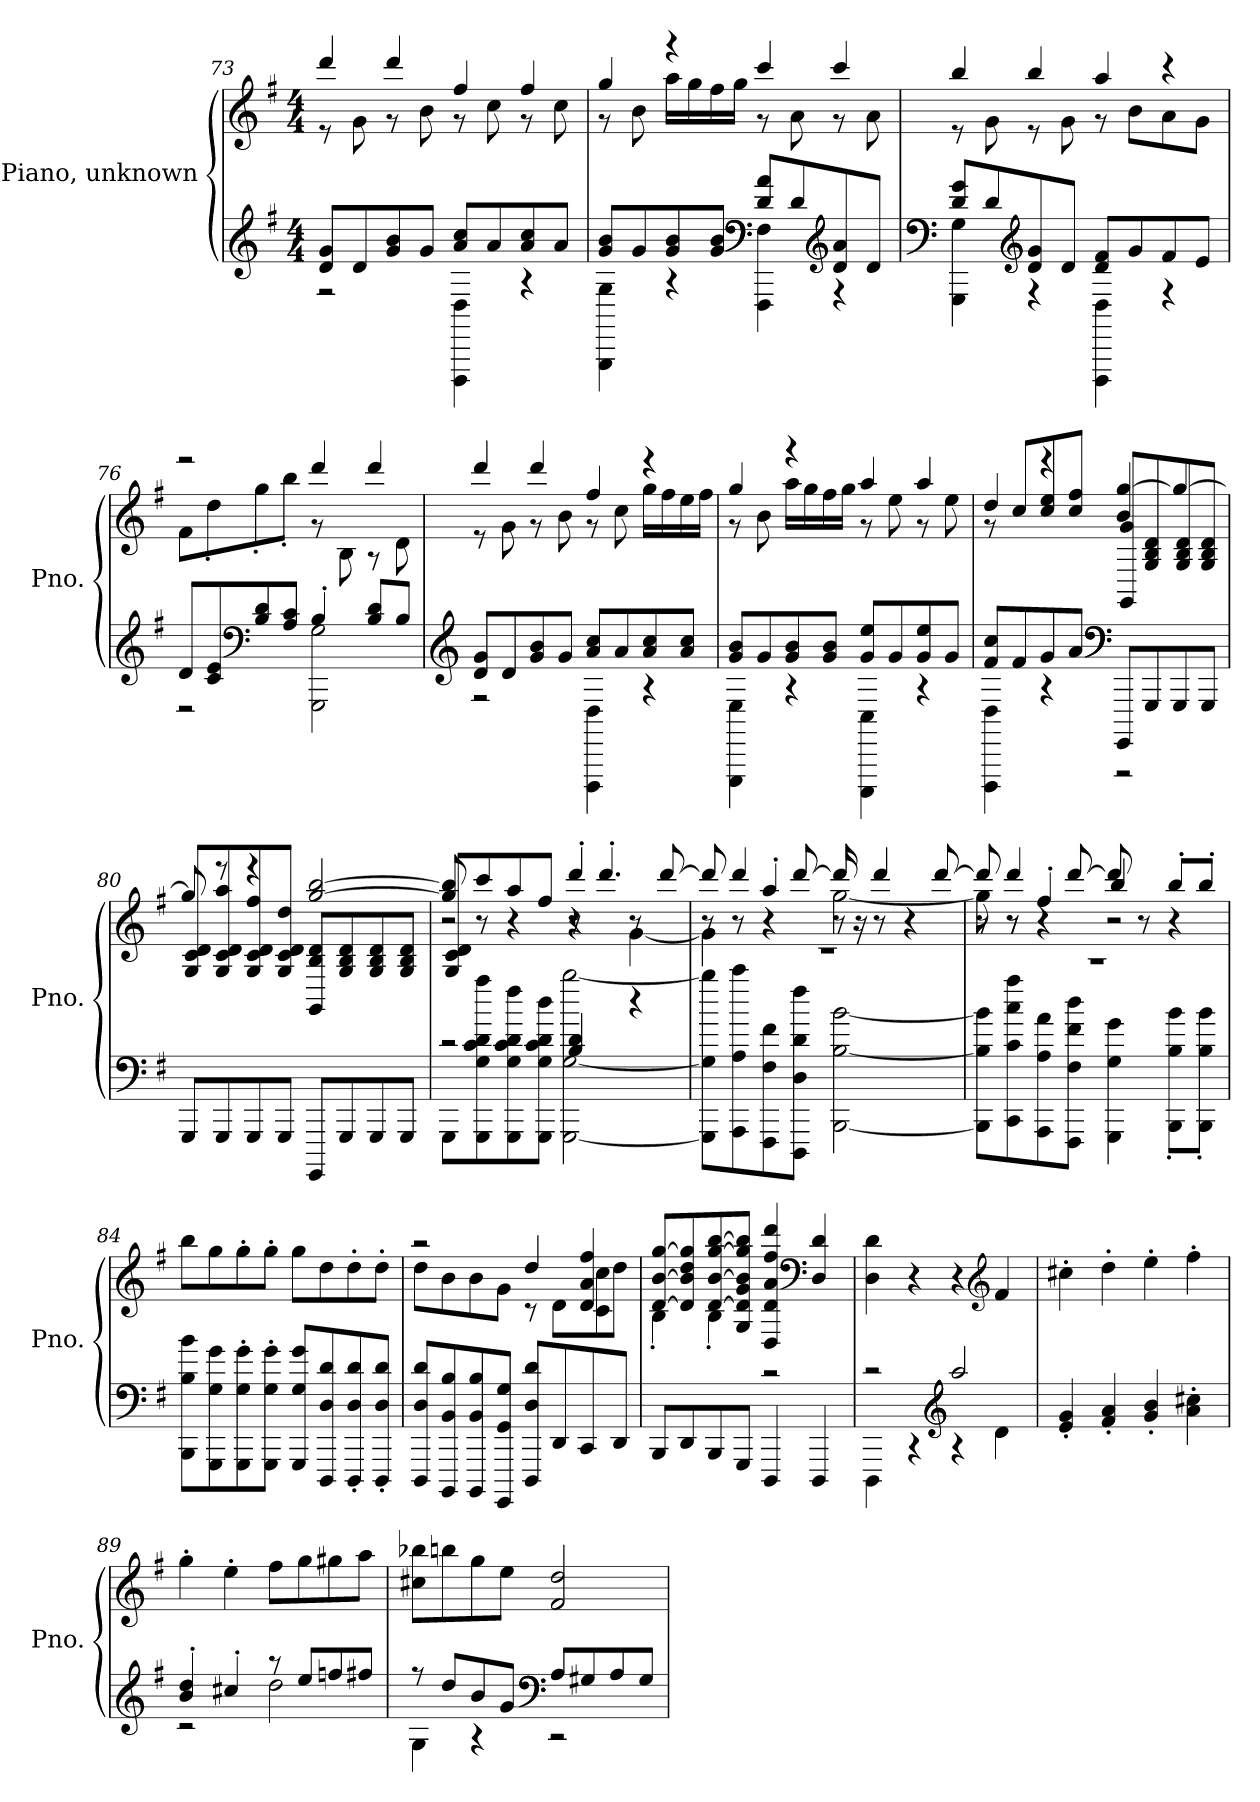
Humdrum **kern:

**kern	**kern
*part1	*part1
*staff2	*staff1
*I"Piano, unknown	*
*I'Pno.	*
!!LO:LB:g=z
*clefG2	*clefG2
*k[f#]	*k[f#]
*M4/4	*M4/4
=73	=73
*^	*^
8d/ 8g/L	2r	4ddd/	8r
8d/	.	.	8g\
8g/ 8b/	.	4ddd/	8r
8g/J	.	.	8b\
8a/ 8cc/L	4DDD\ 4D\	4ff#/	8r
8a/	.	.	8cc\
8a/ 8cc/	4r	4ff#/	8r
8a/J	.	.	8cc\
=74	=74	=74	=74
8g/ 8b/L	4GGG\ 4G\	4gg/	8r
8g/	.	.	8b\
8g/ 8b/	4r	4r	16aa\LL
.	.	.	16gg\
8g/ 8b/J	.	.	16ff#\
.	.	.	16gg\JJ
*clefF4	*	*	*
8d/ 8a/L	4FFF#\ 4F#\	4ccc/	8r
8d/	.	.	8a\
*clefG2	*	*	*
8d/ 8a/	4r	4ccc/	8r
8d/J	.	.	8a\
=75	=75	=75	=75
*clefF4	*	*	*
8d/ 8g/L	4GGG\ 4G\	4bb/	8r
8d/	.	.	8g\
*clefG2	*	*	*
8d/ 8g/	4r	4bb/	8r
8d/J	.	.	8g\
8d/ 8f#/L	4DDD\ 4D\	4aa/	8r
8g/	.	.	8b\L
8f#/	4r	4r	8a\
8e/J	.	.	8g\J
=76	=76	=76	=76
8d/L	2r	2r	8f#\L
8c/ 8e/	.	.	8dd'\
*clefF4	*	*	*
8B/ 8d/	.	.	8gg'\
8A/ 8c/J	.	.	8bb'\J
4B'/	2GGG\ 2G\	4ddd/	8r
.	.	.	8B\
8B/ 8d/L	.	4ddd/	8r
8B/J	.	.	8d\
!!LO:LB:g=z	!!
=77	=77	=77	=77
*clefG2	*	*	*
8d/ 8g/L	2r	4ddd/	8r
8d/	.	.	8g\
8g/ 8b/	.	4ddd/	8r
8g/J	.	.	8b\
8a/ 8cc/L	4DDD\ 4D\	4ff#/	8r
8a/	.	.	8cc\
8a/ 8cc/	4r	4r	16gg\LL
.	.	.	16ff#\
8a/ 8cc/J	.	.	16ee\
.	.	.	16ff#\JJ
=78	=78	=78	=78
8g/ 8b/L	4EEE\ 4E\	4gg/	8r
8g/	.	.	8b\
8g/ 8b/	4r	4r	16aa\LL
.	.	.	16gg\
8g/ 8b/J	.	.	16ff#\
.	.	.	16gg\JJ
8g/ 8ee/L	4CCC\ 4C\	4aa/	8r
8g/	.	.	8ee\
8g/ 8ee/	4r	4aa/	8r
8g/J	.	.	8ee\
=79	=79	=79	=79
8f#/ 8cc/L	4DDD\ 4D\	4dd/	8r
8f#/	.	.	8cc/L
8g/	4r	4r	8cc/ 8ee/
8a/J	.	.	8cc/ 8ff#/J
*clefF4	*	*	*
8GGGG/L	2r	4b/ [4gg/	8GG/ 8g/L
8GGG/	.	.	8G/ 8B/ 8d/
8GGG/	.	4gg/_	8G/ 8B/ 8d/
8GGG/J	.	.	8G/ 8B/ 8d/J
*v	*v	*	*
!!LO:LB:g=z	!!
=80	=80	=80
8GGG/L	8gg/]	8G/ 8c/ 8d/L
8GGG/	8r	8G/ 8c/ 8d/ 8aa/
8GGG/	4r	8G/ 8c/ 8d/ 8ff#/
8GGG/J	.	8G/ 8c/ 8d/ 8dd/J
8GGGG/L	[2gg/ [2bb/	8GG/ 8B/ 8d/L
8GGG/	.	8G/ 8B/ 8d/
8GGG/	.	8G/ 8B/ 8d/
8GGG/J	.	8G/ 8B/ 8d/J
=81	=81	=81
*^	*	*^
2r	8GGG\L	8gg/] 8bb/]	2r	8G/ 8c/ 8d/L
.	8GGG\ 8G\ 8c\ 8d\ 8aa\	8r	.	8ccc/
.	8GGG\ 8G\ 8c\ 8d\ 8ff#\	4r	.	8aa/
.	8GGG\ 8G\ 8c\ 8d\ 8dd\J	.	.	8ff#/J
4B/ 4d/	[2GGG\ [2G\ [2bb\	8r	4r	4ddd'/
.	.	4.ddd'/	.	.
4r	.	.	[4g\	8r
.	.	.	.	[8ddd/
=82	=82	=82	=82	=82
1r	8GGG\] 8G\] 8bb\]L	8r	4g\]	8ddd/]
.	8AAA\ 8A\ 8ccc\	4ddd/	.	8r
.	8FFF#\ 8F#\ 8f#\	.	4r	4aa'/
.	8DDD\ 8D\ 8d\ 8ff#\J	[8ddd/	.	.
.	[2BBB\ [2B\ [2b\	16ddd/]	[2gg\	8r
.	.	16r	.	.
.	.	8r	.	4ddd/
.	.	4r	.	.
.	.	.	.	[8ddd/
!!LO:PB:g=z	!!	!!
=83	=83	=83	=83	=83
1r	8BBB\] 8B\] 8b\]L	8r	8gg\]	8ddd/]
.	8CC\ 8c\ 8cc\ 8aa\	4ddd/	8r	8r
.	8AAA\ 8A\ 8a\	.	4r	4ff#'/
.	8FFF#\ 8F#\ 8f#\ 8dd\J	[8ddd/	.	.
.	4GGG\ 4G\ 4g\	8ddd/]	2r	4bb/
.	.	8r	.	.
.	8BBB\' 8B\' 8b\'L	4r	.	8bb'/L
.	8BBB\' 8B\' 8b\'J	.	.	8bb'/J
*v	*v	*	*	*
*	*v	*v	*v
=84	=84
8BBB\ 8B\ 8b\L	8bb\L
8GGG\ 8G\ 8g\	8gg\
8GGG\' 8G\' 8g\'	8gg'\
8GGG\' 8G\' 8g\'J	8gg'\J
8GGG/ 8G/ 8g/L	8gg\L
8DDD/ 8D/ 8d/	8dd\
8DDD/' 8D/' 8d/'	8dd'\
8DDD/' 8D/' 8d/'J	8dd'\J
=85	=85
*	*^
8DDD/ 8D/ 8d/L	2r	8dd\L
8BBBB/ 8BB/ 8B/	.	8b\
8BBBB/ 8BB/ 8B/	.	8b\
8GGGG/ 8GG/ 8G/J	.	8g\J
8DDD/ 8D/ 8d/L	4dd/	8r
8DD/	.	8d\L
8CC/	4d/ 4a/ 4ff#/	8c\ 8cc\
8DD/J	.	8dd\J
!!LO:LB:g=z	!!
=86	=86	=86
8BBB/L	[8d/ [8b/ [8gg/L	4B'\
8DD/	8d/] 8b/] 8dd/ 8gg/]	.
8BBB/	[8d/ [8b/ [8gg/ [8bb/	4B'\
8GGG/J	8G/ 8d/] 8g/ 8b/] 8gg/] 8bb/]J	.
4DDD/	4D/ 4d/ 4a/ 4ff#/ 4ddd/	2r
*	*clefF4	*
4DDD/	4D/ 4d/	.
*	*v	*v
=87	=87
*^	*
2r	4DDD\	4D\ 4d\
.	4r	4r
*clefG2	*	*
2aa/	4r	4r
*	*	*clefG2
.	4d\	4f#/
*v	*v	*
=88	=88
4e/' 4g/'	4cc#X'\
4f#/' 4a/'	4dd'\
4g/' 4b/'	4ee'\
4a\' 4cc#X\'	4ff#'\
=89	=89
*^	*
4b/' 4dd/'	2r	4gg'\
4cc#X'/	.	4ee'\
8r	2dd\	8ff#\L
8ee/L	.	8gg\
8ffn/	.	8gg#X\
8ff#X/J	.	8aa\J
!!LO:LB:g=z
=90	=90	=90
8r	4G\	8cc#X\ 8bb-X\L
8dd/L	.	8bbn\
8b/	4r	8gg\
8g/J	.	8ee\J
*clefF4	*	*
8A/L	2r	2f#/ 2dd/
8G#X/	.	.
8A/	.	.
8G#/J	.	.
*v	*v	*
=	=
*-	*-
